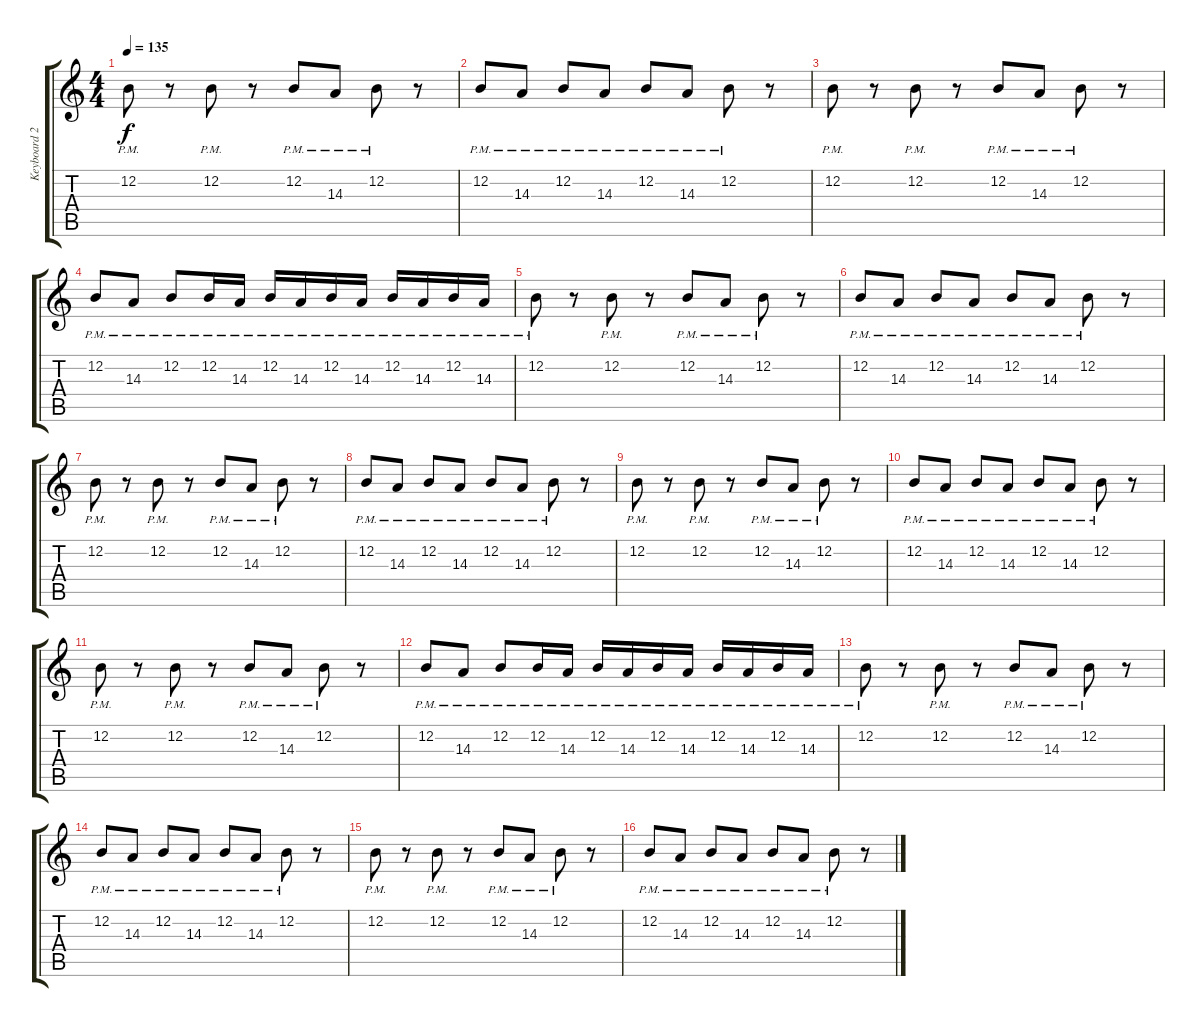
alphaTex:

\track ("Keyboard 2" "Keyboard 2") {instrument pad4choir}
\staff {score tabs}
\tuning (E4 B3 G3 D3 A2 E2) {hide}
\ts (4 4)
\tempo 135
\clef g2
\ks c
12.2{pm}.8{dy f} r.8 12.2{pm}.8 r.8 12.2{pm}.8 14.3{pm}.8 12.2{pm}.8 r.8 |
12.2{pm}.8 14.3{pm}.8 12.2{pm}.8 14.3{pm}.8 12.2{pm}.8 14.3{pm}.8 12.2{pm}.8 r.8 |
12.2{pm}.8 r.8 12.2{pm}.8 r.8 12.2{pm}.8 14.3{pm}.8 12.2{pm}.8 r.8 |
12.2{pm}.8 14.3{pm}.8 12.2{pm}.8 12.2{pm}.16 14.3{pm}.16 12.2{pm}.16 14.3{pm}.16 12.2{pm}.16 14.3{pm}.16 12.2{pm}.16 14.3{pm}.16 12.2{pm}.16 14.3{pm}.16 |
12.2{pm}.8 r.8 12.2{pm}.8 r.8 12.2{pm}.8 14.3{pm}.8 12.2{pm}.8 r.8 |
12.2{pm}.8 14.3{pm}.8 12.2{pm}.8 14.3{pm}.8 12.2{pm}.8 14.3{pm}.8 12.2{pm}.8 r.8 |
12.2{pm}.8 r.8 12.2{pm}.8 r.8 12.2{pm}.8 14.3{pm}.8 12.2{pm}.8 r.8 |
12.2{pm}.8 14.3{pm}.8 12.2{pm}.8 14.3{pm}.8 12.2{pm}.8 14.3{pm}.8 12.2{pm}.8 r.8 |
12.2{pm}.8 r.8 12.2{pm}.8 r.8 12.2{pm}.8 14.3{pm}.8 12.2{pm}.8 r.8 |
12.2{pm}.8 14.3{pm}.8 12.2{pm}.8 14.3{pm}.8 12.2{pm}.8 14.3{pm}.8 12.2{pm}.8 r.8 |
12.2{pm}.8 r.8 12.2{pm}.8 r.8 12.2{pm}.8 14.3{pm}.8 12.2{pm}.8 r.8 |
12.2{pm}.8 14.3{pm}.8 12.2{pm}.8 12.2{pm}.16 14.3{pm}.16 12.2{pm}.16 14.3{pm}.16 12.2{pm}.16 14.3{pm}.16 12.2{pm}.16 14.3{pm}.16 12.2{pm}.16 14.3{pm}.16 |
12.2{pm}.8 r.8 12.2{pm}.8 r.8 12.2{pm}.8 14.3{pm}.8 12.2{pm}.8 r.8 |
12.2{pm}.8 14.3{pm}.8 12.2{pm}.8 14.3{pm}.8 12.2{pm}.8 14.3{pm}.8 12.2{pm}.8 r.8 |
12.2{pm}.8 r.8 12.2{pm}.8 r.8 12.2{pm}.8 14.3{pm}.8 12.2{pm}.8 r.8 |
12.2{pm}.8 14.3{pm}.8 12.2{pm}.8 14.3{pm}.8 12.2{pm}.8 14.3{pm}.8 12.2{pm}.8 r.8
